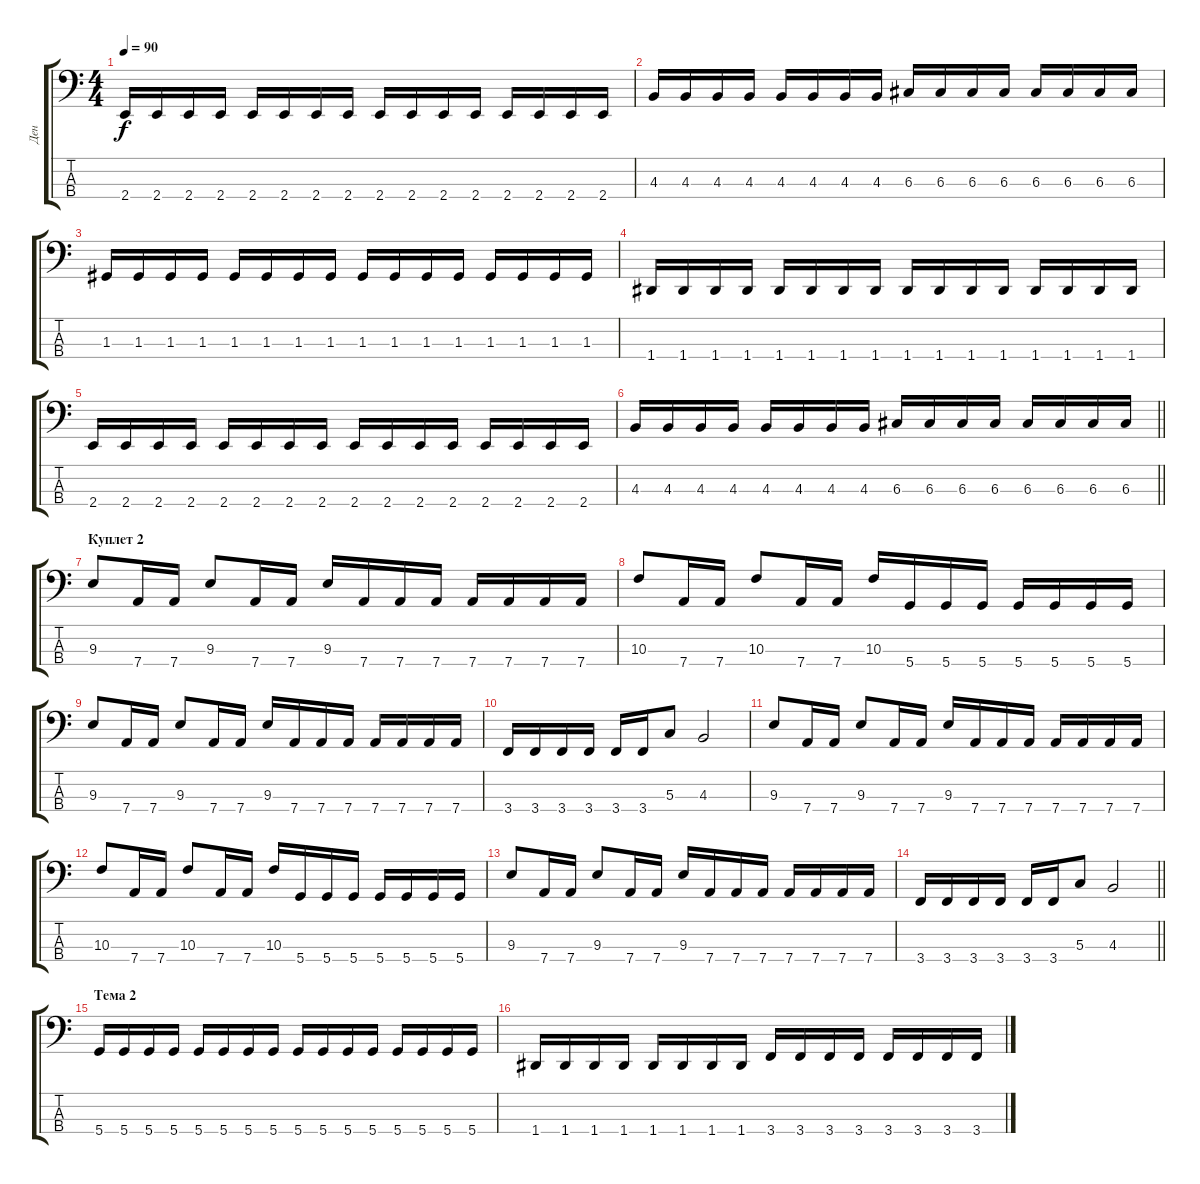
\track ("Ден" "Ден") {instrument electricbassfinger}
\staff {score tabs}
\tuning (F2 C2 G1 D1) {hide}
\ts (4 4)
\tempo 90
\clef f4
\ks c
2.4.16{dy f} 2.4.16 2.4.16 2.4.16 2.4.16 2.4.16 2.4.16 2.4.16 2.4.16 2.4.16 2.4.16 2.4.16 2.4.16 2.4.16 2.4.16 2.4.16 |
4.3.16 4.3.16 4.3.16 4.3.16 4.3.16 4.3.16 4.3.16 4.3.16 6.3.16 6.3.16 6.3.16 6.3.16 6.3.16 6.3.16 6.3.16 6.3.16 |
1.3.16 1.3.16 1.3.16 1.3.16 1.3.16 1.3.16 1.3.16 1.3.16 1.3.16 1.3.16 1.3.16 1.3.16 1.3.16 1.3.16 1.3.16 1.3.16 |
1.4.16 1.4.16 1.4.16 1.4.16 1.4.16 1.4.16 1.4.16 1.4.16 1.4.16 1.4.16 1.4.16 1.4.16 1.4.16 1.4.16 1.4.16 1.4.16 |
2.4.16 2.4.16 2.4.16 2.4.16 2.4.16 2.4.16 2.4.16 2.4.16 2.4.16 2.4.16 2.4.16 2.4.16 2.4.16 2.4.16 2.4.16 2.4.16 |
\barLineRight lightlight
4.3.16 4.3.16 4.3.16 4.3.16 4.3.16 4.3.16 4.3.16 4.3.16 6.3.16 6.3.16 6.3.16 6.3.16 6.3.16 6.3.16 6.3.16 6.3.16 |
\section ("" "Куплет 2")
9.3.8 7.4.16 7.4.16 9.3.8 7.4.16 7.4.16 9.3.16 7.4.16 7.4.16 7.4.16 7.4.16 7.4.16 7.4.16 7.4.16 |
10.3.8 7.4.16 7.4.16 10.3.8 7.4.16 7.4.16 10.3.16 5.4.16 5.4.16 5.4.16 5.4.16 5.4.16 5.4.16 5.4.16 |
9.3.8 7.4.16 7.4.16 9.3.8 7.4.16 7.4.16 9.3.16 7.4.16 7.4.16 7.4.16 7.4.16 7.4.16 7.4.16 7.4.16 |
3.4.16 3.4.16 3.4.16 3.4.16 3.4.16 3.4.16 5.3.8 4.3.2 |
9.3.8 7.4.16 7.4.16 9.3.8 7.4.16 7.4.16 9.3.16 7.4.16 7.4.16 7.4.16 7.4.16 7.4.16 7.4.16 7.4.16 |
10.3.8 7.4.16 7.4.16 10.3.8 7.4.16 7.4.16 10.3.16 5.4.16 5.4.16 5.4.16 5.4.16 5.4.16 5.4.16 5.4.16 |
9.3.8 7.4.16 7.4.16 9.3.8 7.4.16 7.4.16 9.3.16 7.4.16 7.4.16 7.4.16 7.4.16 7.4.16 7.4.16 7.4.16 |
\barLineRight lightlight
3.4.16 3.4.16 3.4.16 3.4.16 3.4.16 3.4.16 5.3.8 4.3.2 |
\section ("" "Тема 2")
5.4.16 5.4.16 5.4.16 5.4.16 5.4.16 5.4.16 5.4.16 5.4.16 5.4.16 5.4.16 5.4.16 5.4.16 5.4.16 5.4.16 5.4.16 5.4.16 |
1.4.16 1.4.16 1.4.16 1.4.16 1.4.16 1.4.16 1.4.16 1.4.16 3.4.16 3.4.16 3.4.16 3.4.16 3.4.16 3.4.16 3.4.16 3.4.16
